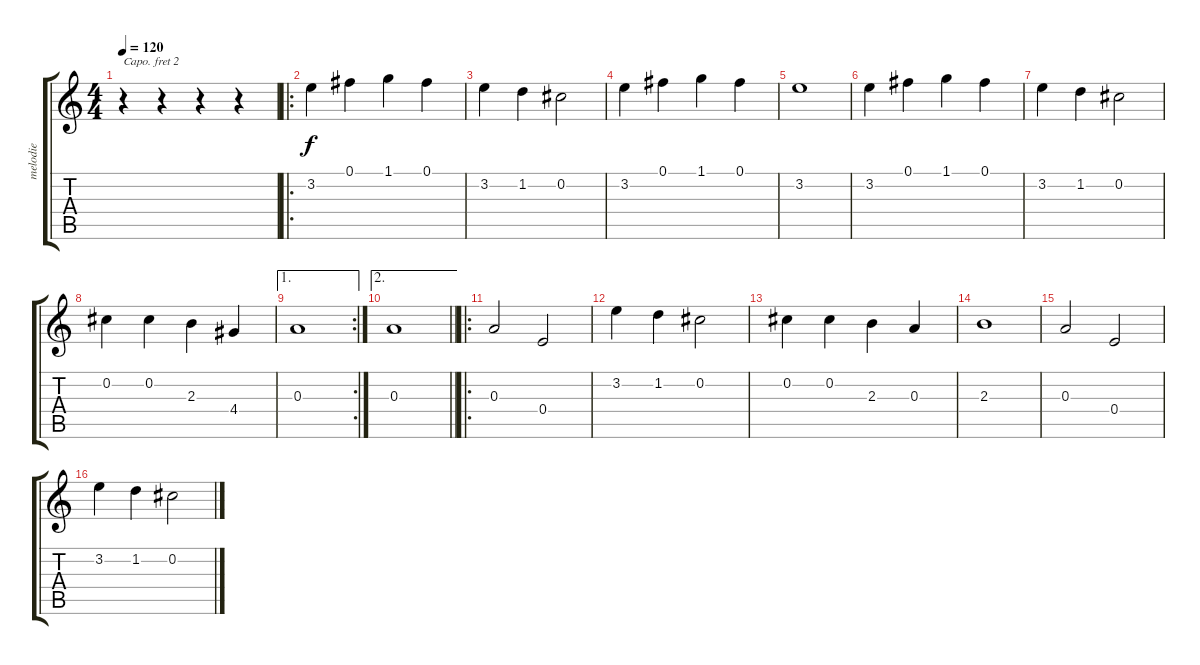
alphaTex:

\track ("melodie" "melodie") {instrument acousticguitarsteel}
\staff {score tabs}
\capo 2
\tuning (E4 B3 G3 D3 A2 E2) {hide}
\ts (4 4)
\tempo 120
\clef g2
\ks c
r.4{dy f instrument acousticguitarsteel} r.4 r.4 r.4 |
\ro
3.2.4 0.1.4 1.1.4 0.1.4 |
3.2.4 1.2.4 0.2.2 |
3.2.4 0.1.4 1.1.4 0.1.4 |
3.2.1 |
3.2.4 0.1.4 1.1.4 0.1.4 |
3.2.4 1.2.4 0.2.2 |
0.2.4 0.2.4 2.3.4 4.4.4 |
\ae 1
\rc 2
0.3.1 |
\ae 2
\barLineRight lightlight
0.3.1 |
\ro
0.3.2 0.4.2 |
3.2.4 1.2.4 0.2.2 |
0.2.4 0.2.4 2.3.4 0.3.4 |
2.3.1 |
0.3.2 0.4.2 |
3.2.4 1.2.4 0.2.2
